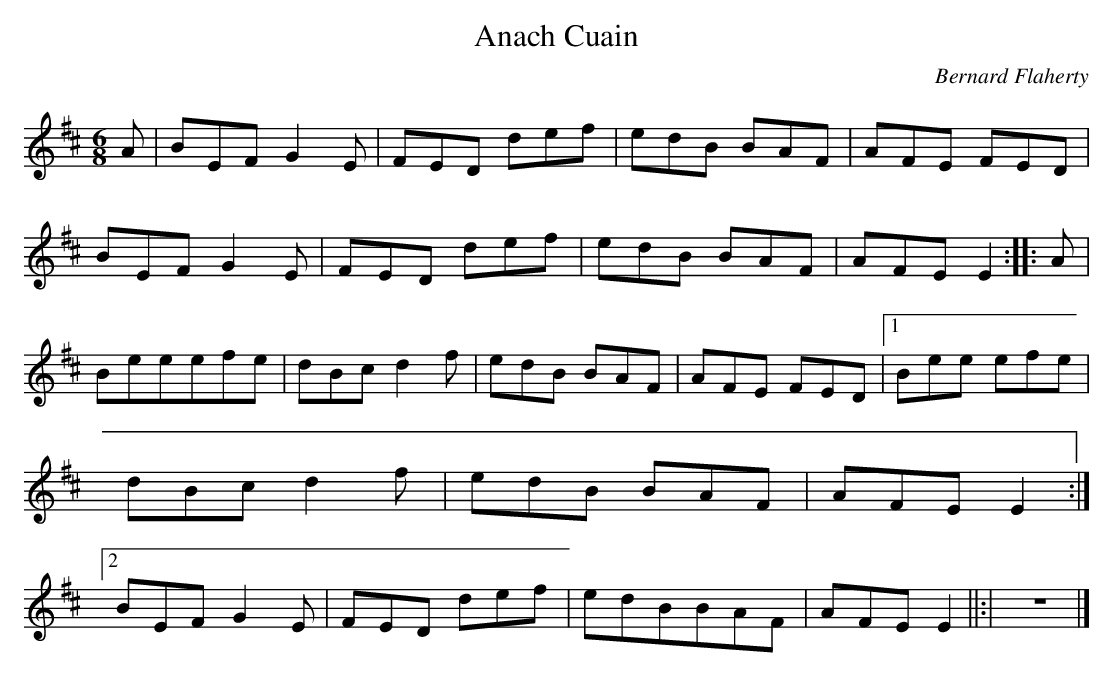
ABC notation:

X:1
T:Anach Cuain
C:Bernard Flaherty
M:6/8
L:1/8
K:D
A |BEFG2 E |FED def |edB BAF |AFE FED |BEFG2 E |FED def |edB BAF |AFE E2 ::A |Beeefe |dBcd2 f |edB BAF |AFE FED |[1Bee efe |dBcd2 f |edB BAF |AFEE2 :|[2BEFG2 E |FED def |edBBAF |AFE E2 ||:|z6 |]
